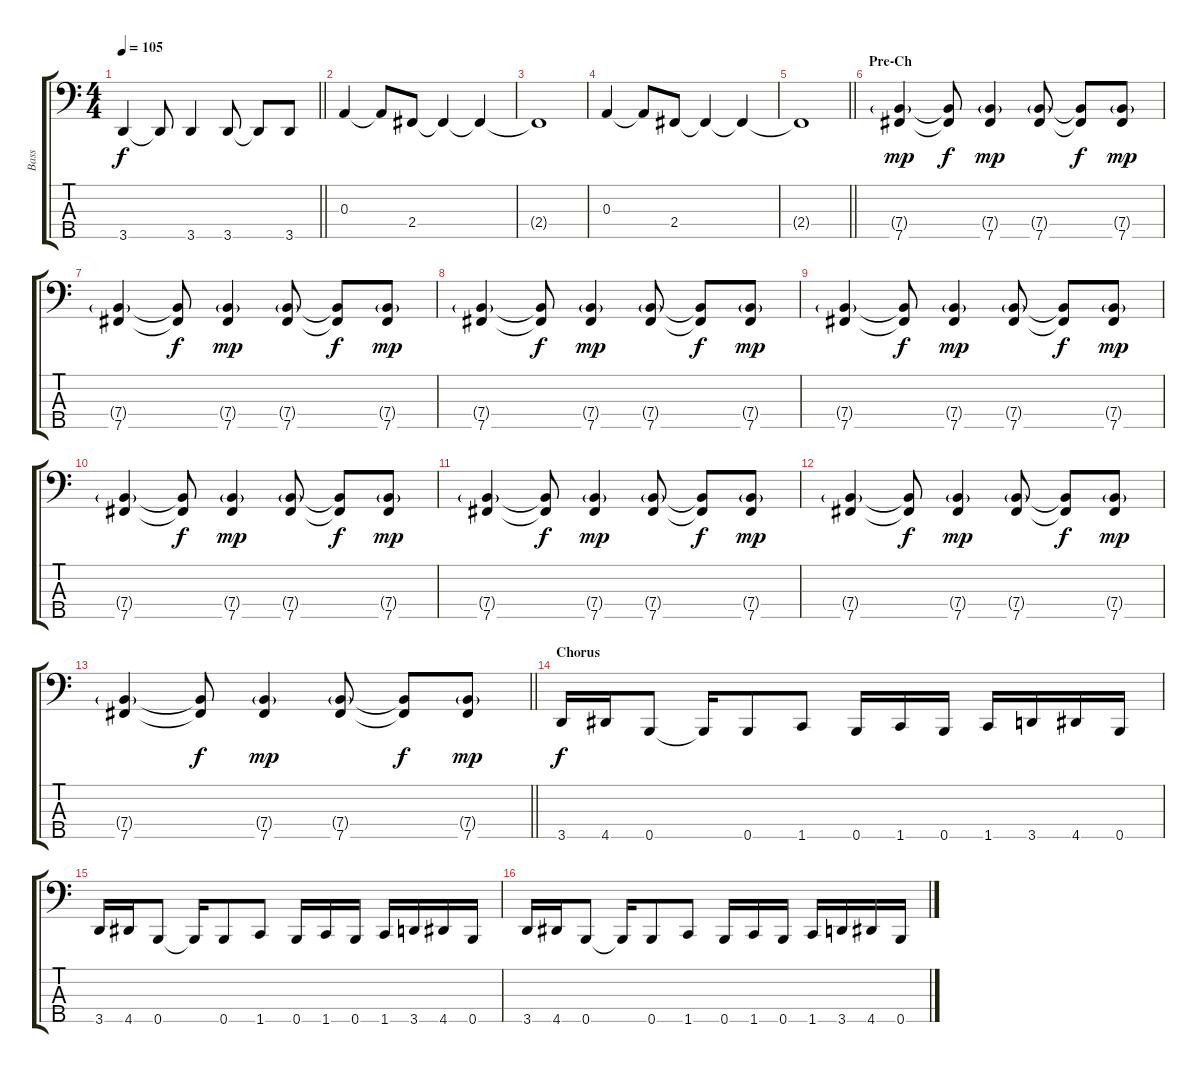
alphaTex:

\track ("Bass" "Bass") {instrument electricbasspick}
\staff {score tabs}
\tuning (G2 D2 A1 E1 B0) {hide}
\ts (4 4)
\tempo 105
\clef f4
\barLineRight lightlight
\ks c
3.5.4{dy f} 3.5{t}.8 3.5.4 3.5.8 3.5{t}.8 3.5.8 |
0.3.4 0.3{t}.8 2.4.8 2.4{t}.4 2.4{t}.4 |
2.4{t}.1 |
0.3.4 0.3{t}.8 2.4.8 2.4{t}.4 2.4{t}.4 |
\barLineRight lightlight
2.4{t}.1 |
\section ("" "Pre-Ch")
(7.4{g} 7.5).4{dy mp} (7.4{t} 7.5{t}).8{dy f} (7.4{g} 7.5).4{dy mp} (7.4{g} 7.5).8 (7.4{t} 7.5{t}).8{dy f} (7.4{g} 7.5).8{dy mp} |
(7.4{g} 7.5).4 (7.4{t} 7.5{t}).8{dy f} (7.4{g} 7.5).4{dy mp} (7.4{g} 7.5).8 (7.4{t} 7.5{t}).8{dy f} (7.4{g} 7.5).8{dy mp} |
(7.4{g} 7.5).4 (7.4{t} 7.5{t}).8{dy f} (7.4{g} 7.5).4{dy mp} (7.4{g} 7.5).8 (7.4{t} 7.5{t}).8{dy f} (7.4{g} 7.5).8{dy mp} |
(7.4{g} 7.5).4 (7.4{t} 7.5{t}).8{dy f} (7.4{g} 7.5).4{dy mp} (7.4{g} 7.5).8 (7.4{t} 7.5{t}).8{dy f} (7.4{g} 7.5).8{dy mp} |
(7.4{g} 7.5).4 (7.4{t} 7.5{t}).8{dy f} (7.4{g} 7.5).4{dy mp} (7.4{g} 7.5).8 (7.4{t} 7.5{t}).8{dy f} (7.4{g} 7.5).8{dy mp} |
(7.4{g} 7.5).4 (7.4{t} 7.5{t}).8{dy f} (7.4{g} 7.5).4{dy mp} (7.4{g} 7.5).8 (7.4{t} 7.5{t}).8{dy f} (7.4{g} 7.5).8{dy mp} |
(7.4{g} 7.5).4 (7.4{t} 7.5{t}).8{dy f} (7.4{g} 7.5).4{dy mp} (7.4{g} 7.5).8 (7.4{t} 7.5{t}).8{dy f} (7.4{g} 7.5).8{dy mp} |
\barLineRight lightlight
(7.4{g} 7.5).4 (7.4{t} 7.5{t}).8{dy f} (7.4{g} 7.5).4{dy mp} (7.4{g} 7.5).8 (7.4{t} 7.5{t}).8{dy f} (7.4{g} 7.5).8{dy mp} |
\section ("" "Chorus")
3.5.16{dy f} 4.5.16 0.5.8 0.5{t}.16 0.5.8 1.5.8 0.5.16 1.5.16 0.5.16 1.5.16 3.5.16 4.5.16 0.5.16 |
3.5.16 4.5.16 0.5.8 0.5{t}.16 0.5.8 1.5.8 0.5.16 1.5.16 0.5.16 1.5.16 3.5.16 4.5.16 0.5.16 |
3.5.16 4.5.16 0.5.8 0.5{t}.16 0.5.8 1.5.8 0.5.16 1.5.16 0.5.16 1.5.16 3.5.16 4.5.16 0.5.16
